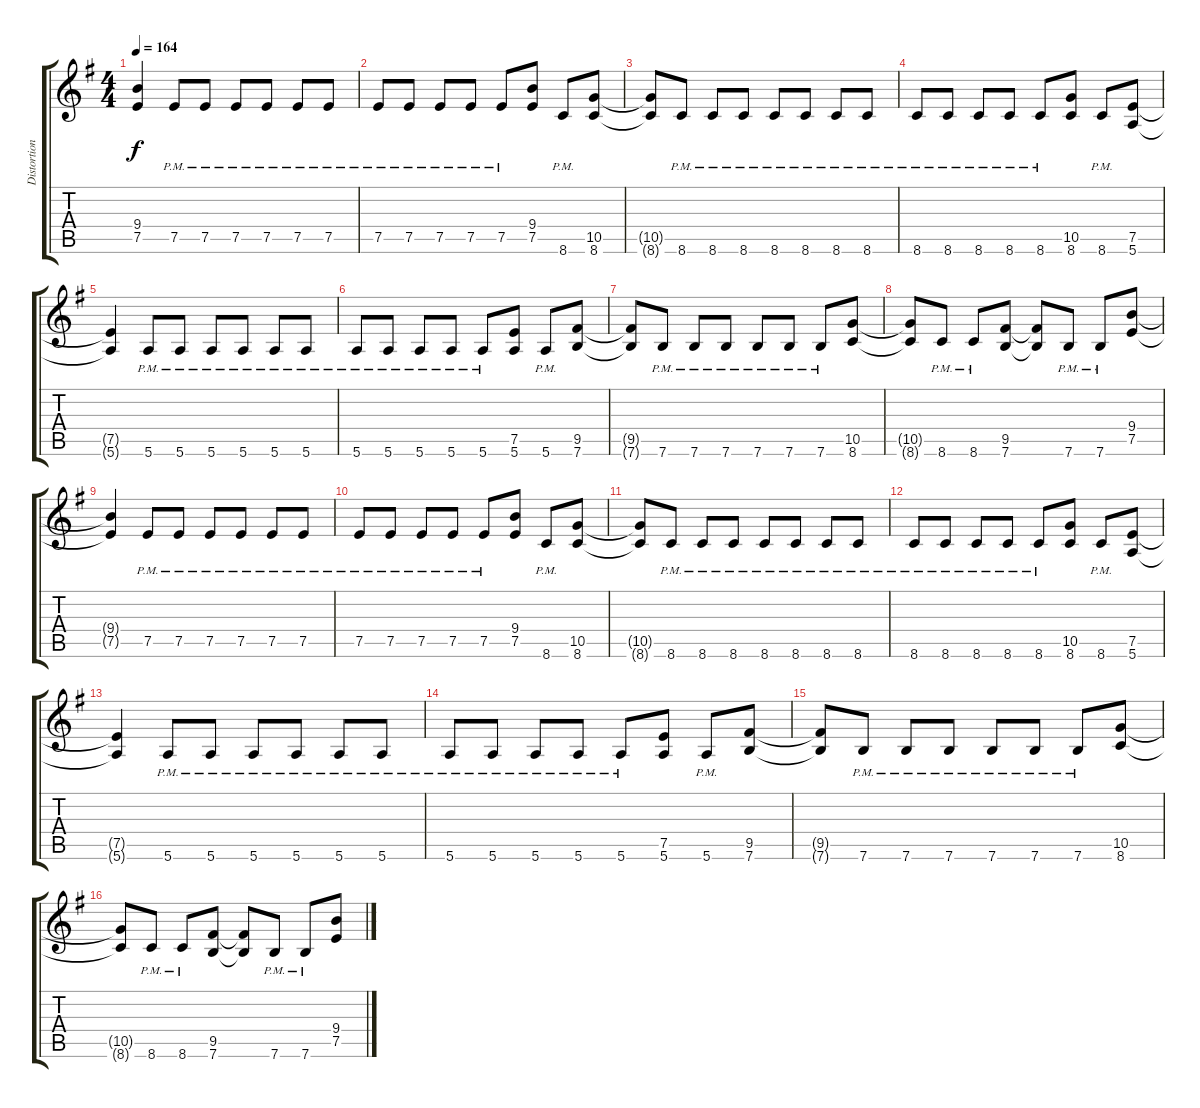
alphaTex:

\track ("Distortion Guitar" "Distortion") {instrument distortionguitar}
\staff {score tabs}
\tuning (E4 B3 G3 D3 A2 E2) {hide}
\ts (4 4)
\tempo 164
\clef g2
\ks g
(9.4{t} 7.5{t}).4{dy f} 7.5{pm}.8 7.5{pm}.8 7.5{pm}.8 7.5{pm}.8 7.5{pm}.8 7.5{pm}.8 |
7.5{pm}.8 7.5{pm}.8 7.5{pm}.8 7.5{pm}.8 7.5{pm}.8 (9.4 7.5).8 8.6{pm}.8 (10.5 8.6).8 |
(10.5{t} 8.6{t}).8 8.6{pm}.8 8.6{pm}.8 8.6{pm}.8 8.6{pm}.8 8.6{pm}.8 8.6{pm}.8 8.6{pm}.8 |
8.6{pm}.8 8.6{pm}.8 8.6{pm}.8 8.6{pm}.8 8.6{pm}.8 (10.5 8.6).8 8.6{pm}.8 (7.5 5.6).8 |
(7.5{t} 5.6{t}).4 5.6{pm}.8 5.6{pm}.8 5.6{pm}.8 5.6{pm}.8 5.6{pm}.8 5.6{pm}.8 |
5.6{pm}.8 5.6{pm}.8 5.6{pm}.8 5.6{pm}.8 5.6{pm}.8 (7.5 5.6).8 5.6{pm}.8 (9.5 7.6).8 |
(9.5{t} 7.6{t}).8 7.6{pm}.8 7.6{pm}.8 7.6{pm}.8 7.6{pm}.8 7.6{pm}.8 7.6{pm}.8 (10.5 8.6).8 |
(10.5{t} 8.6{t}).8 8.6{pm}.8 8.6{pm}.8 (9.5 7.6).8 (9.5{t} 7.6{t}).8 7.6{pm}.8 7.6{pm}.8 (9.4 7.5).8 |
(9.4{t} 7.5{t}).4 7.5{pm}.8 7.5{pm}.8 7.5{pm}.8 7.5{pm}.8 7.5{pm}.8 7.5{pm}.8 |
7.5{pm}.8 7.5{pm}.8 7.5{pm}.8 7.5{pm}.8 7.5{pm}.8 (9.4 7.5).8 8.6{pm}.8 (10.5 8.6).8 |
(10.5{t} 8.6{t}).8 8.6{pm}.8 8.6{pm}.8 8.6{pm}.8 8.6{pm}.8 8.6{pm}.8 8.6{pm}.8 8.6{pm}.8 |
8.6{pm}.8 8.6{pm}.8 8.6{pm}.8 8.6{pm}.8 8.6{pm}.8 (10.5 8.6).8 8.6{pm}.8 (7.5 5.6).8 |
(7.5{t} 5.6{t}).4 5.6{pm}.8 5.6{pm}.8 5.6{pm}.8 5.6{pm}.8 5.6{pm}.8 5.6{pm}.8 |
5.6{pm}.8 5.6{pm}.8 5.6{pm}.8 5.6{pm}.8 5.6{pm}.8 (7.5 5.6).8 5.6{pm}.8 (9.5 7.6).8 |
(9.5{t} 7.6{t}).8 7.6{pm}.8 7.6{pm}.8 7.6{pm}.8 7.6{pm}.8 7.6{pm}.8 7.6{pm}.8 (10.5 8.6).8 |
(10.5{t} 8.6{t}).8 8.6{pm}.8 8.6{pm}.8 (9.5 7.6).8 (9.5{t} 7.6{t}).8 7.6{pm}.8 7.6{pm}.8 (9.4 7.5).8
